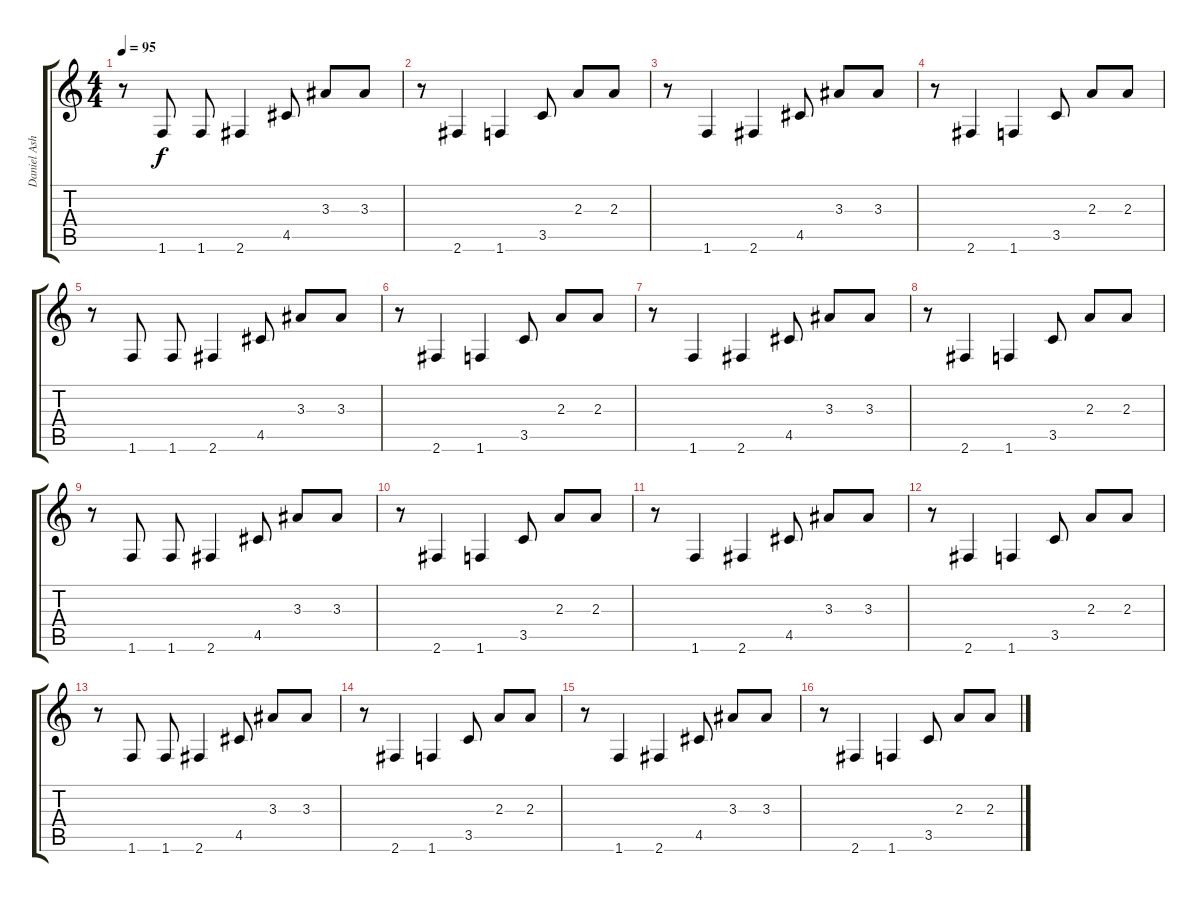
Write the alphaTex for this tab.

\track ("Daniel Ash" "Daniel Ash") {instrument distortionguitar}
\staff {score tabs}
\tuning (E4 B3 G3 D3 A2 E2) {hide}
\ts (4 4)
\tempo 95
\clef g2
\ks c
r.8{dy f} 1.6.8 1.6.8 2.6.4 4.5.8 3.3.8 3.3.8 |
r.8 2.6.4 1.6.4 3.5.8 2.3.8 2.3.8 |
r.8 1.6.4 2.6.4 4.5.8 3.3.8 3.3.8 |
r.8 2.6.4 1.6.4 3.5.8 2.3.8 2.3.8 |
r.8 1.6.8 1.6.8 2.6.4 4.5.8 3.3.8 3.3.8 |
r.8 2.6.4 1.6.4 3.5.8 2.3.8 2.3.8 |
r.8 1.6.4 2.6.4 4.5.8 3.3.8 3.3.8 |
r.8 2.6.4 1.6.4 3.5.8 2.3.8 2.3.8 |
r.8 1.6.8 1.6.8 2.6.4 4.5.8 3.3.8 3.3.8 |
r.8 2.6.4 1.6.4 3.5.8 2.3.8 2.3.8 |
r.8 1.6.4 2.6.4 4.5.8 3.3.8 3.3.8 |
r.8 2.6.4 1.6.4 3.5.8 2.3.8 2.3.8 |
r.8 1.6.8 1.6.8 2.6.4 4.5.8 3.3.8 3.3.8 |
r.8 2.6.4 1.6.4 3.5.8 2.3.8 2.3.8 |
r.8 1.6.4 2.6.4 4.5.8 3.3.8 3.3.8 |
r.8 2.6.4 1.6.4 3.5.8 2.3.8 2.3.8
